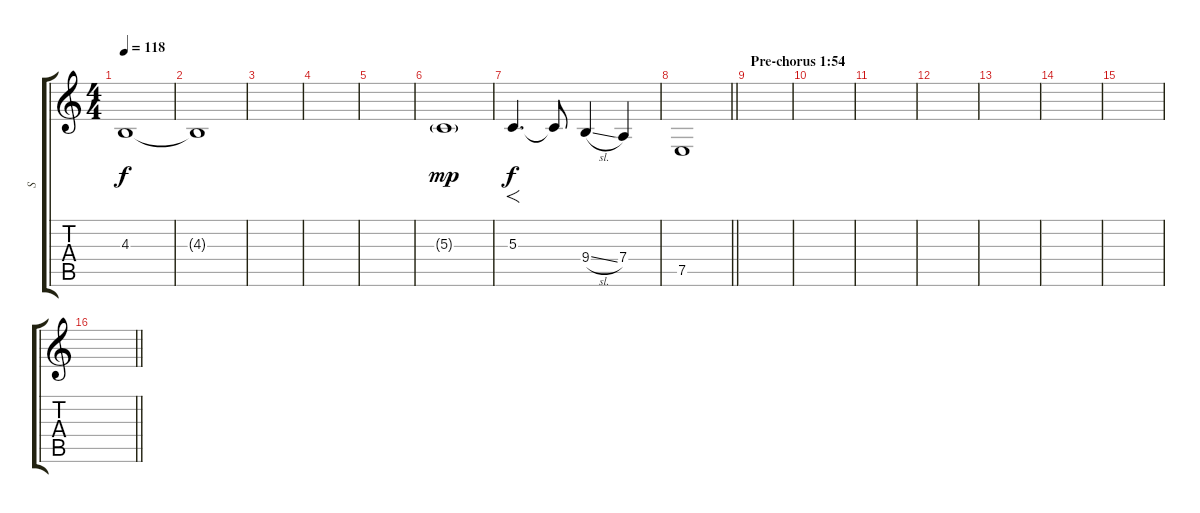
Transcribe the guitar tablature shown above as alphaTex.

\track ("S" "S") {instrument violin}
\staff {score tabs}
\tuning (E4 B3 G3 D3 A2 E2) {hide}
\ts (4 4)
\tempo 118
\clef g2
\ks c
4.3.1{dy f} |
4.3{t}.1 |
|
|
|
5.3{g}.1{dy mp} |
5.3.4{f d dy f} 5.3{t}.8 9.4{sl}.4 7.4.4 |
\barLineRight lightlight
7.5.1 |
\section ("" "Pre-chorus 1:54")
|
|
|
|
|
|
|
\barLineRight lightlight
